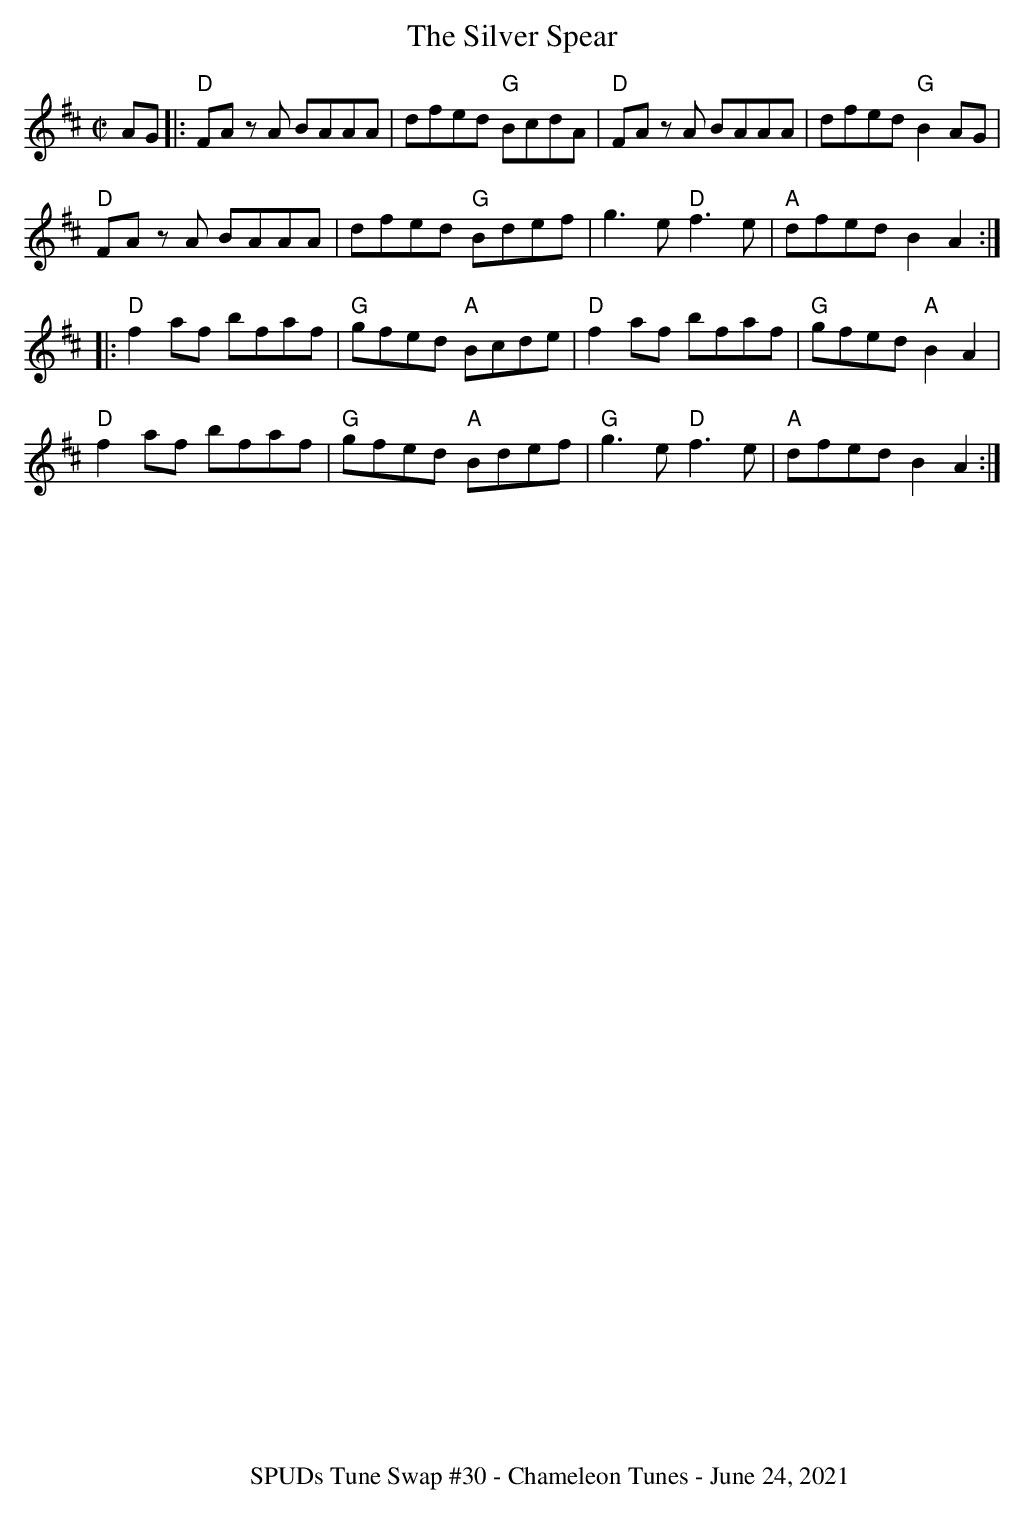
X:1
T:The Silver Spear
M:C|
L:1/8
K:D
AG|:"D"FAz A BAAA|dfed "G"BcdA|"D"FAz A BAAA|dfed"G"B2AG|!
"D"FAz A BAAA|dfed "G"Bdef|g3e"D"f3e|"A"dfedB2A2:|!
|:"D"f2af bfaf|"G"gfed "A"Bcde|"D"f2af bfaf|"G"gfed"A"B2A2|!
"D"f2af bfaf|"G"gfed "A"Bdef|"G"g3e"D"f3e|"A"dfedB2A2:|
